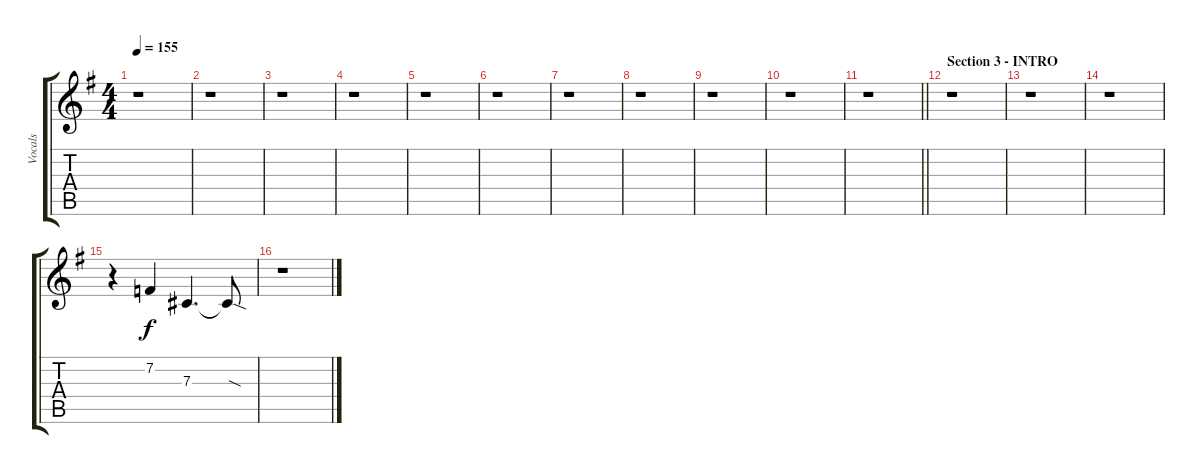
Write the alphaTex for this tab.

\track ("Vocals" "Vocals") {instrument harmonica}
\staff {score tabs}
\tuning (Eb4 Bb3 Gb3 Db3 Ab2 Eb2) {hide}
\ts (4 4)
\tempo 155
\clef g2
\ks eminor
r.1{dy f} |
r.1 |
r.1 |
r.1 |
r.1 |
r.1 |
r.1 |
r.1 |
r.1 |
r.1 |
\barLineRight lightlight
r.1 |
\section ("" "Section 3 - INTRO")
r.1 |
r.1 |
r.1 |
r.4 7.2.4 7.3.4{d} 7.3{sod t}.8 |
r.1
